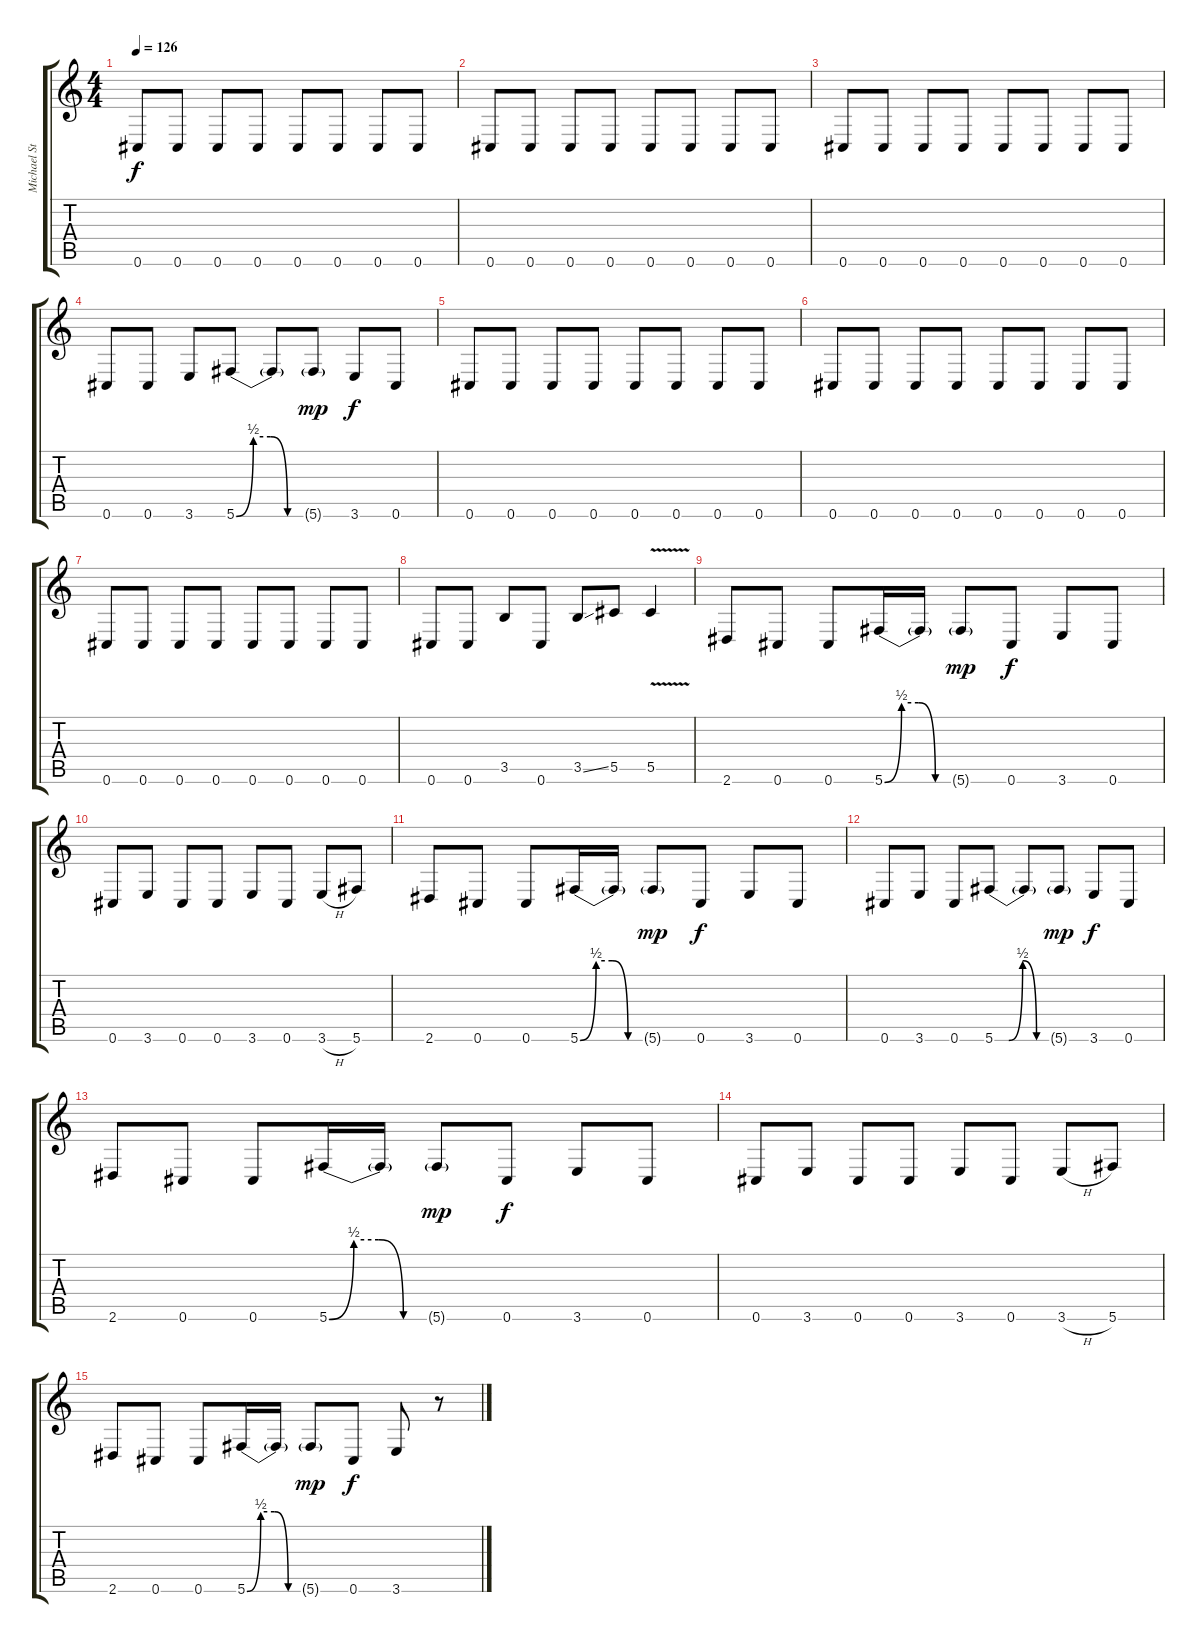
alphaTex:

\track ("Michael Starr - Bass" "Michael St") {instrument electricbasspick}
\staff {score tabs}
\tuning (Eb4 Bb3 Gb3 Db3 Ab2 Db2) {hide}
\ts (4 4)
\tempo 126
\clef g2
\ks c
0.6.8{dy f} 0.6.8 0.6.8 0.6.8 0.6.8 0.6.8 0.6.8 0.6.8 |
0.6.8 0.6.8 0.6.8 0.6.8 0.6.8 0.6.8 0.6.8 0.6.8 |
0.6.8 0.6.8 0.6.8 0.6.8 0.6.8 0.6.8 0.6.8 0.6.8 |
0.6.8 0.6.8 3.6.8 5.6{be (custom 0 0 15 2 30 2 45 0 60 0)}.8 5.6{t}.8 5.6{g}.8{dy mp} 3.6.8{dy f} 0.6.8 |
0.6.8 0.6.8 0.6.8 0.6.8 0.6.8 0.6.8 0.6.8 0.6.8 |
0.6.8 0.6.8 0.6.8 0.6.8 0.6.8 0.6.8 0.6.8 0.6.8 |
0.6.8 0.6.8 0.6.8 0.6.8 0.6.8 0.6.8 0.6.8 0.6.8 |
0.6.8 0.6.8 3.5.8 0.6.8 3.5{ss}.8 5.5.8 5.5{v}.4 |
2.6.8 0.6.8 0.6.8 5.6{be (custom 0 0 15 2 30 2 45 0 60 0)}.16 5.6{t}.16 5.6{g}.8{dy mp} 0.6.8{dy f} 3.6.8 0.6.8 |
0.6.8 3.6.8 0.6.8 0.6.8 3.6.8 0.6.8 3.6{h}.8 5.6.8 |
2.6.8 0.6.8 0.6.8 5.6{be (custom 0 0 15 2 30 2 45 0 60 0)}.16 5.6{t}.16 5.6{g}.8{dy mp} 0.6.8{dy f} 3.6.8 0.6.8 |
0.6.8 3.6.8 0.6.8 5.6{be (custom 0 0 15 0 30 2 45 0 60 0)}.8 5.6{t}.8 5.6{g}.8{dy mp} 3.6.8{dy f} 0.6.8 |
2.6.8 0.6.8 0.6.8 5.6{be (custom 0 0 15 2 30 2 45 0 60 0)}.16 5.6{t}.16 5.6{g}.8{dy mp} 0.6.8{dy f} 3.6.8 0.6.8 |
0.6.8 3.6.8 0.6.8 0.6.8 3.6.8 0.6.8 3.6{h}.8 5.6.8 |
2.6.8 0.6.8 0.6.8 5.6{be (custom 0 0 15 2 30 2 45 0 60 0)}.16 5.6{t}.16 5.6{g}.8{dy mp} 0.6.8{dy f} 3.6.8 r.8
